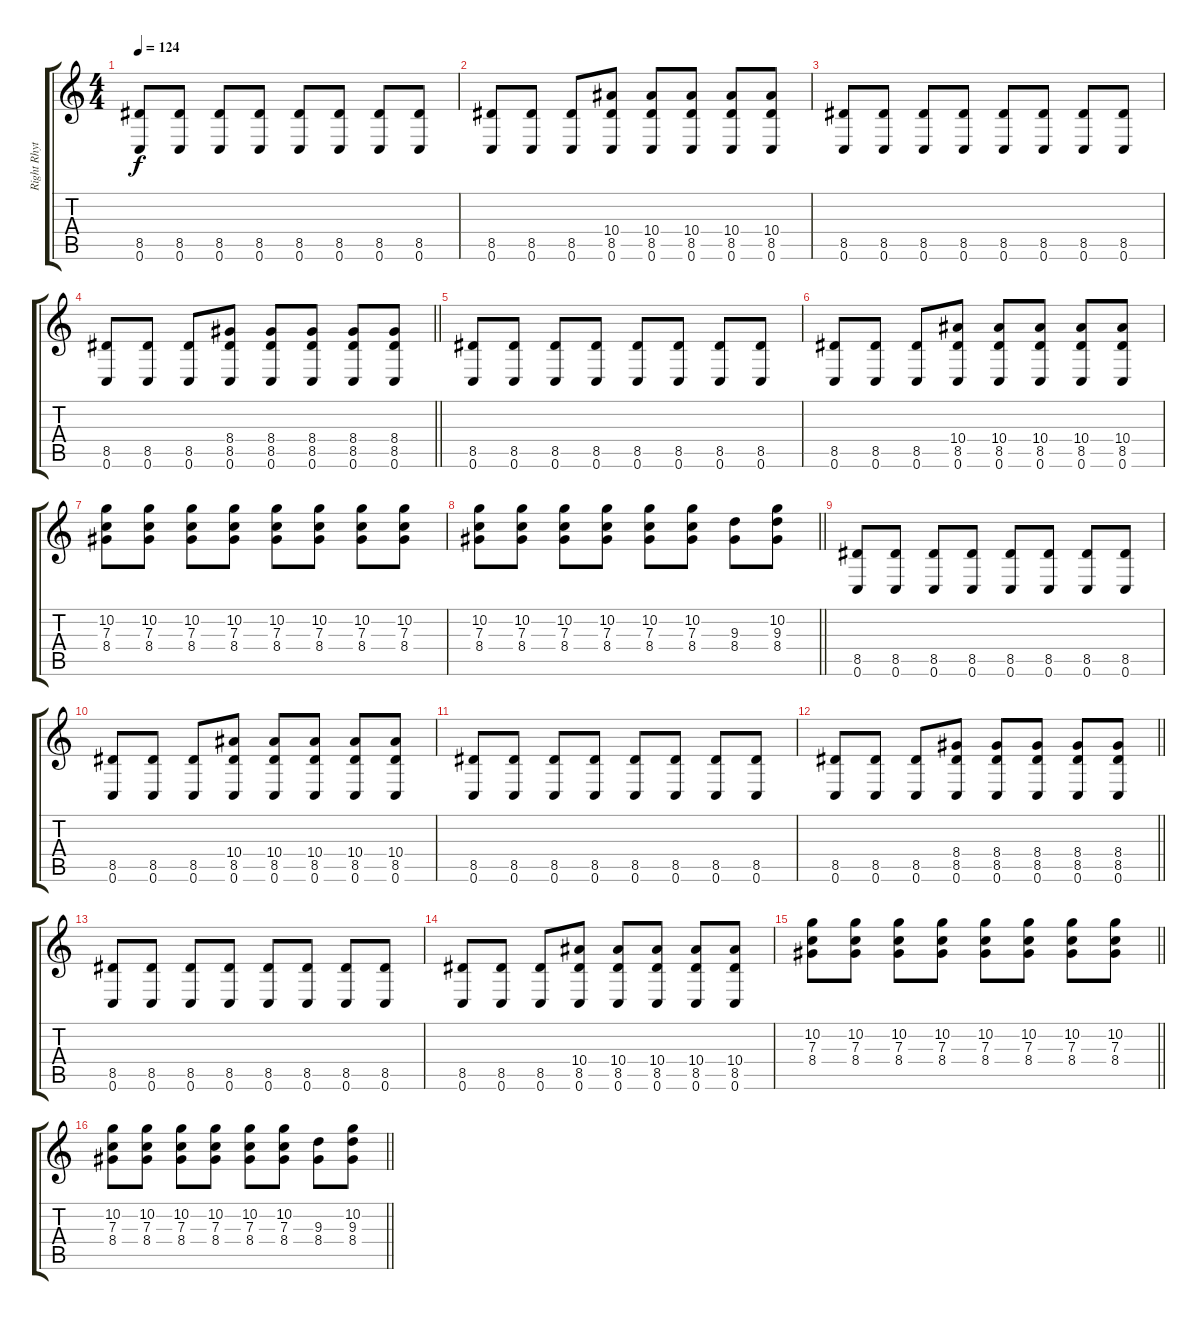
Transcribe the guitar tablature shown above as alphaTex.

\track ("Right Rhythm" "Right Rhyt") {instrument distortionguitar}
\staff {score tabs}
\tuning (D4 A3 F3 C3 G2 C2) {hide}
\ts (4 4)
\section ("" "")
\tempo 124
\clef g2
\ks c
(8.5 0.6).8{dy f} (8.5 0.6).8 (8.5 0.6).8 (8.5 0.6).8 (8.5 0.6).8 (8.5 0.6).8 (8.5 0.6).8 (8.5 0.6).8 |
(8.5 0.6).8 (8.5 0.6).8 (8.5 0.6).8 (10.4 8.5 0.6).8 (10.4 8.5 0.6).8 (10.4 8.5 0.6).8 (10.4 8.5 0.6).8 (10.4 8.5 0.6).8 |
(8.5 0.6).8 (8.5 0.6).8 (8.5 0.6).8 (8.5 0.6).8 (8.5 0.6).8 (8.5 0.6).8 (8.5 0.6).8 (8.5 0.6).8 |
\barLineRight lightlight
(8.5 0.6).8 (8.5 0.6).8 (8.5 0.6).8 (8.4 8.5 0.6).8 (8.4 8.5 0.6).8 (8.4 8.5 0.6).8 (8.4 8.5 0.6).8 (8.4 8.5 0.6).8 |
\section ("" "")
(8.5 0.6).8 (8.5 0.6).8 (8.5 0.6).8 (8.5 0.6).8 (8.5 0.6).8 (8.5 0.6).8 (8.5 0.6).8 (8.5 0.6).8 |
(8.5 0.6).8 (8.5 0.6).8 (8.5 0.6).8 (10.4 8.5 0.6).8 (10.4 8.5 0.6).8 (10.4 8.5 0.6).8 (10.4 8.5 0.6).8 (10.4 8.5 0.6).8 |
(10.2 7.3 8.4).8 (10.2 7.3 8.4).8 (10.2 7.3 8.4).8 (10.2 7.3 8.4).8 (10.2 7.3 8.4).8 (10.2 7.3 8.4).8 (10.2 7.3 8.4).8 (10.2 7.3 8.4).8 |
\barLineRight lightlight
(10.2 7.3 8.4).8 (10.2 7.3 8.4).8 (10.2 7.3 8.4).8 (10.2 7.3 8.4).8 (10.2 7.3 8.4).8 (10.2 7.3 8.4).8 (9.3 8.4).8 (10.2 9.3 8.4).8 |
\section ("" "")
(8.5 0.6).8 (8.5 0.6).8 (8.5 0.6).8 (8.5 0.6).8 (8.5 0.6).8 (8.5 0.6).8 (8.5 0.6).8 (8.5 0.6).8 |
(8.5 0.6).8 (8.5 0.6).8 (8.5 0.6).8 (10.4 8.5 0.6).8 (10.4 8.5 0.6).8 (10.4 8.5 0.6).8 (10.4 8.5 0.6).8 (10.4 8.5 0.6).8 |
(8.5 0.6).8 (8.5 0.6).8 (8.5 0.6).8 (8.5 0.6).8 (8.5 0.6).8 (8.5 0.6).8 (8.5 0.6).8 (8.5 0.6).8 |
\barLineRight lightlight
(8.5 0.6).8 (8.5 0.6).8 (8.5 0.6).8 (8.4 8.5 0.6).8 (8.4 8.5 0.6).8 (8.4 8.5 0.6).8 (8.4 8.5 0.6).8 (8.4 8.5 0.6).8 |
\section ("" "")
(8.5 0.6).8 (8.5 0.6).8 (8.5 0.6).8 (8.5 0.6).8 (8.5 0.6).8 (8.5 0.6).8 (8.5 0.6).8 (8.5 0.6).8 |
(8.5 0.6).8 (8.5 0.6).8 (8.5 0.6).8 (10.4 8.5 0.6).8 (10.4 8.5 0.6).8 (10.4 8.5 0.6).8 (10.4 8.5 0.6).8 (10.4 8.5 0.6).8 |
\barLineRight lightlight
(10.2 7.3 8.4).8 (10.2 7.3 8.4).8 (10.2 7.3 8.4).8 (10.2 7.3 8.4).8 (10.2 7.3 8.4).8 (10.2 7.3 8.4).8 (10.2 7.3 8.4).8 (10.2 7.3 8.4).8 |
\barLineRight lightlight
(10.2 7.3 8.4).8 (10.2 7.3 8.4).8 (10.2 7.3 8.4).8 (10.2 7.3 8.4).8 (10.2 7.3 8.4).8 (10.2 7.3 8.4).8 (9.3 8.4).8 (10.2 9.3 8.4).8
